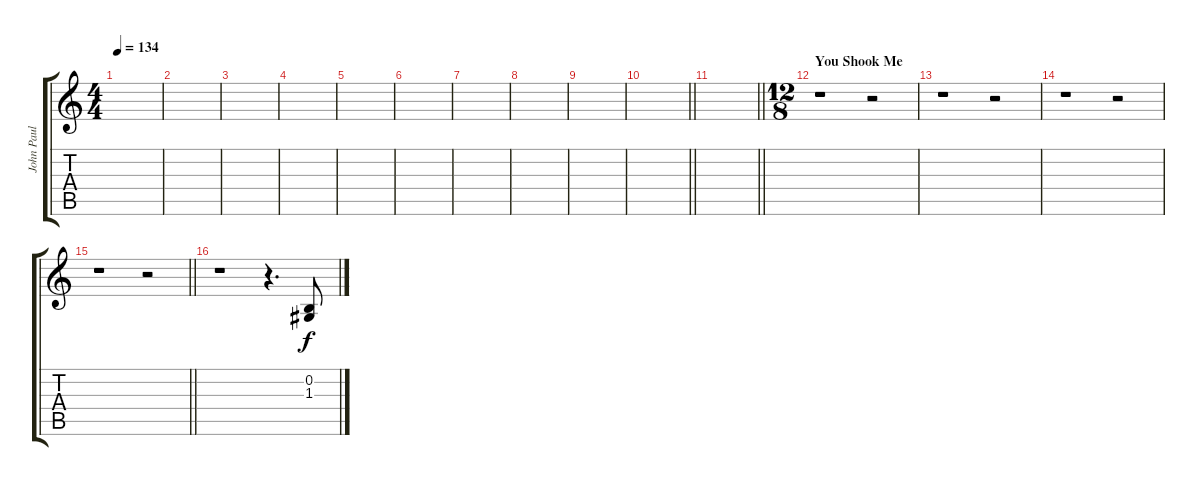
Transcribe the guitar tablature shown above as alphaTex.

\track ("John Paul Jones - Piano" "John Paul ") {instrument electricgrandpiano}
\staff {score tabs}
\tuning (E4 B3 G3 D3 A2 E2) {hide}
\ts (4 4)
\tempo 134
\clef g2
\ks c
|
|
|
|
|
|
|
|
|
\barLineRight lightlight
|
\barLineRight lightlight
|
\ts (12 8)
\section ("" "You Shook Me")
r.1 r.2 |
r.1 r.2 |
r.1 r.2 |
\barLineRight lightlight
r.1 r.2 |
r.1 r.4{d} (0.2 1.3).8
